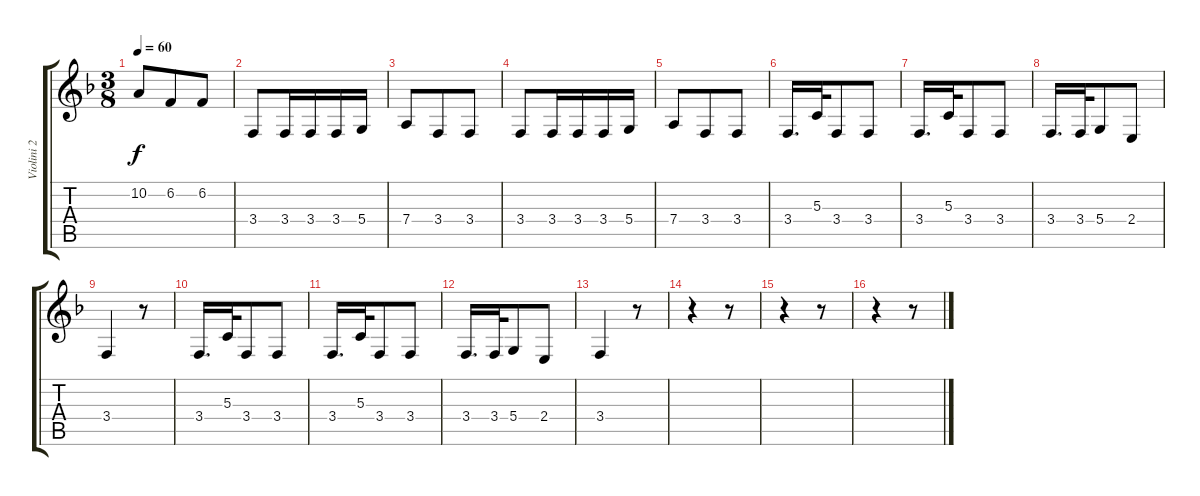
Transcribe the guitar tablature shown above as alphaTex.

\track ("Violini 2" "Violini 2") {instrument violin}
\staff {score tabs}
\tuning (E4 B3 G3 D3 A2 E2) {hide}
\ts (3 8)
\tempo 60
\clef g2
\ks f
10.2.8{dy f} 6.2.8 6.2.8 |
3.4.8 3.4.16 3.4.16 3.4.16 5.4.16 |
7.4.8 3.4.8 3.4.8 |
3.4.8 3.4.16 3.4.16 3.4.16 5.4.16 |
7.4.8 3.4.8 3.4.8 |
3.4.16{d} 5.3.32 3.4.8 3.4.8 |
3.4.16{d} 5.3.32 3.4.8 3.4.8 |
3.4.16{d} 3.4.32 5.4.8 2.4.8 |
3.4.4 r.8 |
3.4.16{d} 5.3.32 3.4.8 3.4.8 |
3.4.16{d} 5.3.32 3.4.8 3.4.8 |
3.4.16{d} 3.4.32 5.4.8 2.4.8 |
3.4.4 r.8 |
r.4 r.8 |
r.4 r.8 |
r.4 r.8
